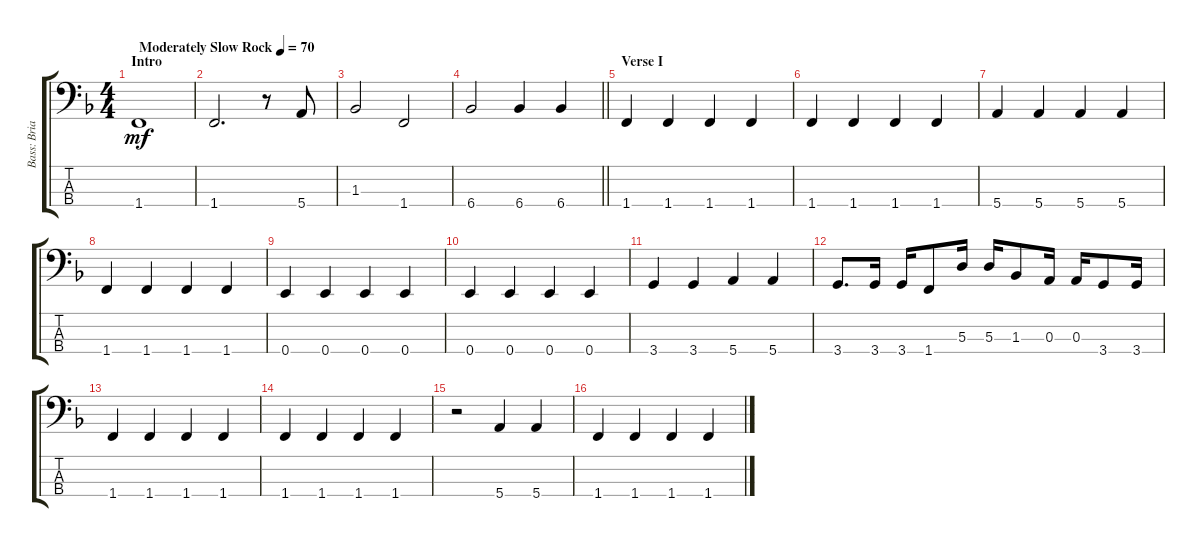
\track ("Bass: Brian" "Bass: Bria") {instrument electricbassfinger}
\staff {score tabs}
\tuning (G2 D2 A1 E1) {hide}
\ts (4 4)
\section ("" "Intro")
\tempo (70 "Moderately Slow Rock")
\clef f4
\ks f
1.4.1{dy mf instrument electricbassfinger} |
1.4.2{d} r.8 5.4.8 |
1.3.2 1.4.2 |
\barLineRight lightlight
6.4.2 6.4.4 6.4.4 |
\section ("" "Verse I")
1.4.4 1.4.4 1.4.4 1.4.4 |
1.4.4 1.4.4 1.4.4 1.4.4 |
5.4.4 5.4.4 5.4.4 5.4.4 |
1.4.4 1.4.4 1.4.4 1.4.4 |
0.4.4 0.4.4 0.4.4 0.4.4 |
0.4.4 0.4.4 0.4.4 0.4.4 |
3.4.4 3.4.4 5.4.4 5.4.4 |
3.4.8{d} 3.4.16 3.4.16 1.4.8 5.3.16 5.3.16 1.3.8 0.3.16 0.3.16 3.4.8 3.4.16 |
1.4.4 1.4.4 1.4.4 1.4.4 |
1.4.4 1.4.4 1.4.4 1.4.4 |
r.2 5.4.4 5.4.4 |
1.4.4 1.4.4 1.4.4 1.4.4
